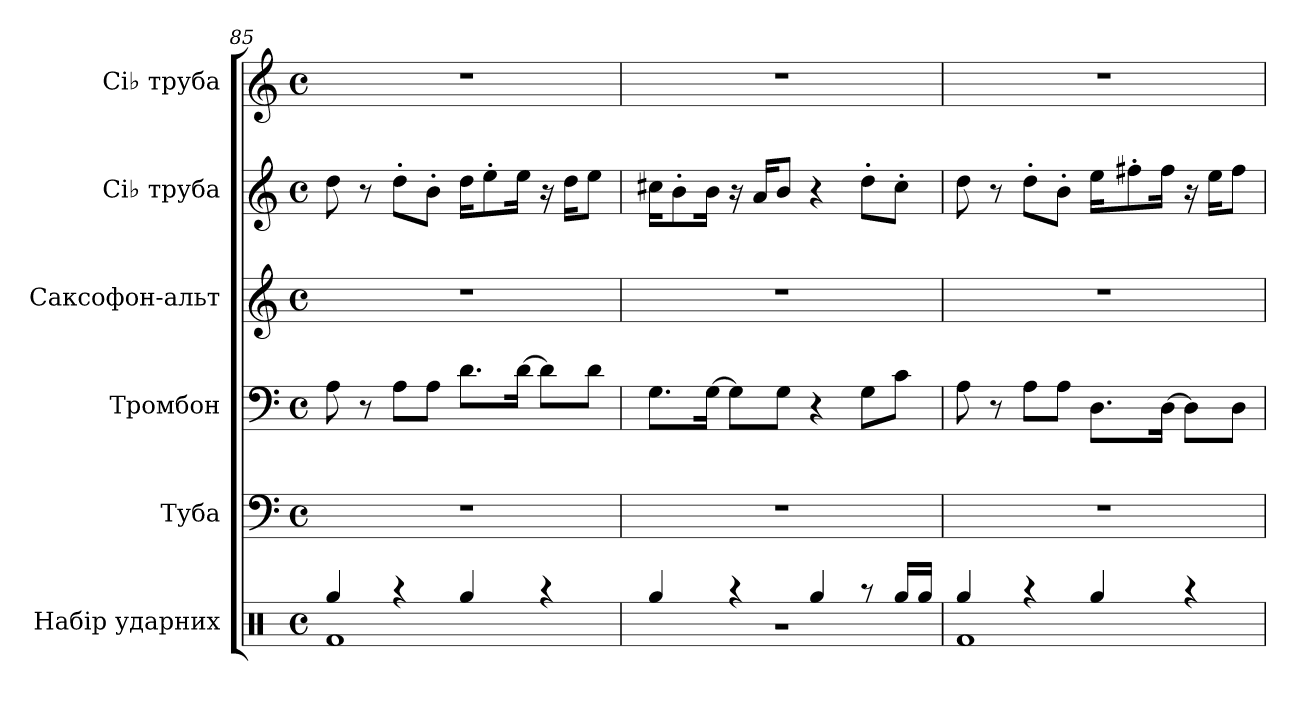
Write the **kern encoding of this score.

**kern	**kern	**kern	**kern	**kern	**kern
*part6	*part5	*part4	*part3	*part2	*part1
*staff6	*staff5	*staff4	*staff3	*staff2	*staff1
*I"Набір ударних	*I"Туба	*I"Тромбон	*I"Саксофон-альт	*I"Сі♭ труба	*I"Сі♭ труба
*clefX	*clefF4	*clefF4	*clefG2	*clefG2	*clefG2
*	*	*	*ITrd5c9	*ITrd1c2	*ITrd1c2
*k[]	*k[]	*k[]	*k[b-e-a-]	*k[b-e-]	*k[b-e-]
*M4/4	*M4/4	*M4/4	*M4/4	*M4/4	*M4/4
*met(c)	*met(c)	*met(c)	*met(c)	*met(c)	*met(c)
=85	=85	=85	=85	=85	=85
*^	*	*	*	*	*
4Rgg/	1Rf	1r	8A\	1r	8cc\	1r
.	.	.	8r	.	8r	.
4r	.	.	8A\L	.	8cc'\L	.
.	.	.	8A\J	.	8a'\J	.
4Rgg/	.	.	8.d\L	.	16cc\KL	.
.	.	.	.	.	8dd'\	.
.	.	.	[16d\Jk	.	16dd\Jk	.
4r	.	.	8d\L]	.	16r	.
.	.	.	.	.	16cc\KL	.
.	.	.	8d\J	.	8dd\J	.
=86	=86	=86	=86	=86	=86	=86
4Rgg/	1r	1r	8.G\L	1r	16bn\KL	1r
.	.	.	.	.	8a'\	.
.	.	.	[16G\Jk	.	16a\Jk	.
4r	.	.	8G\L]	.	16r	.
.	.	.	.	.	16g/KL	.
.	.	.	8G\J	.	8a/J	.
4Rgg/	.	.	4r	.	4r	.
8r	.	.	8G\L	.	8cc'\L	.
16Rgg/LL	.	.	8c\J	.	8b'\J	.
16Rgg/JJ	.	.	.	.	.	.
=87	=87	=87	=87	=87	=87	=87
4Rgg/	1Rf	1r	8A\	1r	8cc\	1r
.	.	.	8r	.	8r	.
4r	.	.	8A\L	.	8cc'\L	.
.	.	.	8A\J	.	8a'\J	.
4Rgg/	.	.	8.D\L	.	16dd\KL	.
.	.	.	.	.	8een'\	.
.	.	.	[16D\Jk	.	16ee\Jk	.
4r	.	.	8D\L]	.	16r	.
.	.	.	.	.	16dd\KL	.
.	.	.	8D\J	.	8ee\J	.
*v	*v	*	*	*	*	*
=	=	=	=	=	=
*-	*-	*-	*-	*-	*-
